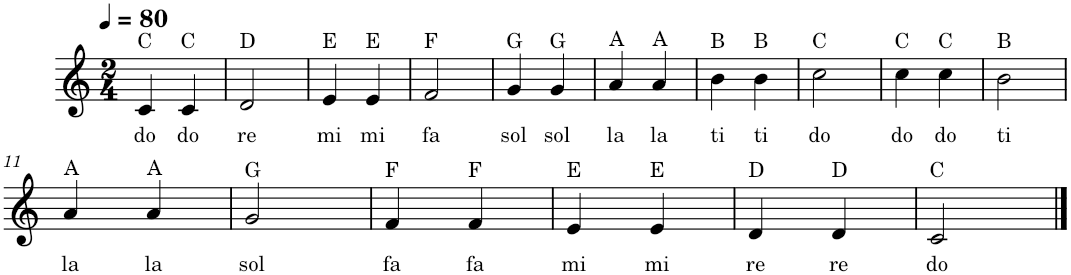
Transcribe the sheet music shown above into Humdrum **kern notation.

**kern	**text
*part1	*part1
*staff1	*staff1
*I"Piano	*
*I'Pno.	*
*clefG2	*
*k[]	*
*M2/4	*
*MM80	*
=1	=1
!LO:TX:a:t=C	!
!	!LO:LY:b
4c/	do
!LO:TX:a:t=C	!
!	!LO:LY:b
4c/	do
=2	=2
!LO:TX:a:t=D	!
!	!LO:LY:b
2d/	re
=3	=3
!LO:TX:a:t=E	!
!	!LO:LY:b
4e/	mi
!LO:TX:a:t=E	!
!	!LO:LY:b
4e/	mi
=4	=4
!LO:TX:a:t=F	!
!	!LO:LY:b
2f/	fa
=5	=5
!LO:TX:a:t=G	!
!	!LO:LY:b
4g/	sol
!LO:TX:a:t=G	!
!	!LO:LY:b
4g/	sol
=6	=6
!LO:TX:a:t=A	!
!	!LO:LY:b
4a/	la
!LO:TX:a:t=A	!
!	!LO:LY:b
4a/	la
=7	=7
!LO:TX:a:t=B	!
!	!LO:LY:b
4b\	ti
!LO:TX:a:t=B	!
!	!LO:LY:b
4b\	ti
=8	=8
!LO:TX:a:t=C	!
!	!LO:LY:b
2cc\	do
=9	=9
!LO:TX:a:t=C	!
!	!LO:LY:b
4cc\	do
!LO:TX:a:t=C	!
!	!LO:LY:b
4cc\	do
=10	=10
!LO:TX:a:t=B	!
!	!LO:LY:b
2b\	ti
!!LO:LB:g=z
=11	=11
!LO:TX:a:t=A	!
!	!LO:LY:b
4a/	la
!LO:TX:a:t=A	!
!	!LO:LY:b
4a/	la
=12	=12
!LO:TX:a:t=G	!
!	!LO:LY:b
2g/	sol
=13	=13
!LO:TX:a:t=F	!
!	!LO:LY:b
4f/	fa
!LO:TX:a:t=F	!
!	!LO:LY:b
4f/	fa
=14	=14
!LO:TX:a:t=E	!
!	!LO:LY:b
4e/	mi
!LO:TX:a:t=E	!
!	!LO:LY:b
4e/	mi
=15	=15
!LO:TX:a:t=D	!
!	!LO:LY:b
4d/	re
!LO:TX:a:t=D	!
!	!LO:LY:b
4d/	re
=16	=16
!LO:TX:a:t=C	!
!	!LO:LY:b
2c/	do
==	==
*-	*-
